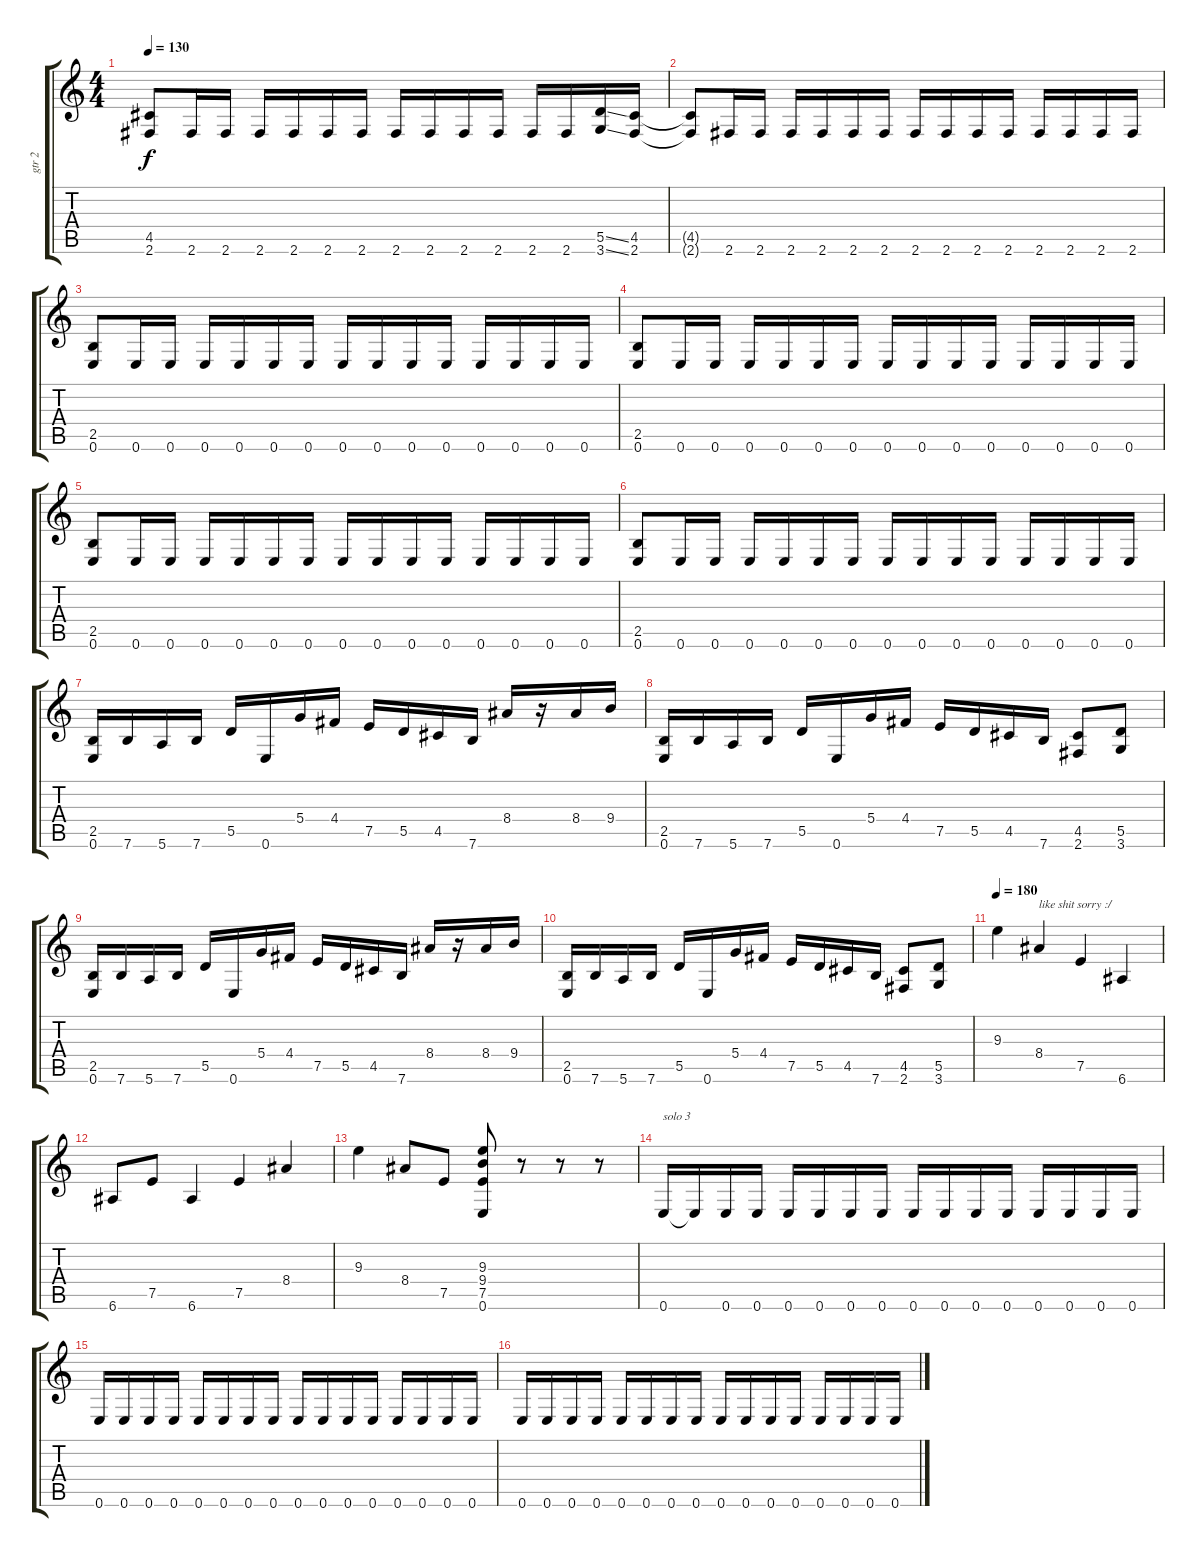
\track ("gtr 2" "gtr 2") {instrument distortionguitar}
\staff {score tabs}
\tuning (E4 B3 G3 D3 A2 E2) {hide}
\ts (4 4)
\tempo 130
\clef g2
\ks c
(4.5{t} 2.6{t}).8{dy f} 2.6.16 2.6.16 2.6.16 2.6.16 2.6.16 2.6.16 2.6.16 2.6.16 2.6.16 2.6.16 2.6.16 2.6.16 (5.5{ss} 3.6{ss}).16 (4.5 2.6).16 |
(4.5{t} 2.6{t}).8 2.6.16 2.6.16 2.6.16 2.6.16 2.6.16 2.6.16 2.6.16 2.6.16 2.6.16 2.6.16 2.6.16 2.6.16 2.6.16 2.6.16 |
(2.5 0.6).8 0.6.16 0.6.16 0.6.16 0.6.16 0.6.16 0.6.16 0.6.16 0.6.16 0.6.16 0.6.16 0.6.16 0.6.16 0.6.16 0.6.16 |
(2.5 0.6).8 0.6.16 0.6.16 0.6.16 0.6.16 0.6.16 0.6.16 0.6.16 0.6.16 0.6.16 0.6.16 0.6.16 0.6.16 0.6.16 0.6.16 |
(2.5 0.6).8 0.6.16 0.6.16 0.6.16 0.6.16 0.6.16 0.6.16 0.6.16 0.6.16 0.6.16 0.6.16 0.6.16 0.6.16 0.6.16 0.6.16 |
(2.5 0.6).8 0.6.16 0.6.16 0.6.16 0.6.16 0.6.16 0.6.16 0.6.16 0.6.16 0.6.16 0.6.16 0.6.16 0.6.16 0.6.16 0.6.16 |
(2.5 0.6).16 7.6.16 5.6.16 7.6.16 5.5.16 0.6.16 5.4.16 4.4.16 7.5.16 5.5.16 4.5.16 7.6.16 8.4.16 r.16 8.4.16 9.4.16 |
(2.5 0.6).16 7.6.16 5.6.16 7.6.16 5.5.16 0.6.16 5.4.16 4.4.16 7.5.16 5.5.16 4.5.16 7.6.16 (4.5 2.6).8 (5.5 3.6).8 |
(2.5 0.6).16 7.6.16 5.6.16 7.6.16 5.5.16 0.6.16 5.4.16 4.4.16 7.5.16 5.5.16 4.5.16 7.6.16 8.4.16 r.16 8.4.16 9.4.16 |
(2.5 0.6).16 7.6.16 5.6.16 7.6.16 5.5.16 0.6.16 5.4.16 4.4.16 7.5.16 5.5.16 4.5.16 7.6.16 (4.5 2.6).8 (5.5 3.6).8 |
\tempo 180
9.3.4 8.4.4{txt "like shit sorry :/"} 7.5.4 6.6.4 |
6.6.8 7.5.8 6.6.4 7.5.4 8.4.4 |
9.3.4 8.4.8 7.5.8 (9.3 9.4 7.5 0.6).8 r.8 r.8 r.8 |
0.6.16{txt "solo 3"} 0.6{t}.16 0.6.16 0.6.16 0.6.16 0.6.16 0.6.16 0.6.16 0.6.16 0.6.16 0.6.16 0.6.16 0.6.16 0.6.16 0.6.16 0.6.16 |
0.6.16 0.6.16 0.6.16 0.6.16 0.6.16 0.6.16 0.6.16 0.6.16 0.6.16 0.6.16 0.6.16 0.6.16 0.6.16 0.6.16 0.6.16 0.6.16 |
0.6.16 0.6.16 0.6.16 0.6.16 0.6.16 0.6.16 0.6.16 0.6.16 0.6.16 0.6.16 0.6.16 0.6.16 0.6.16 0.6.16 0.6.16 0.6.16
